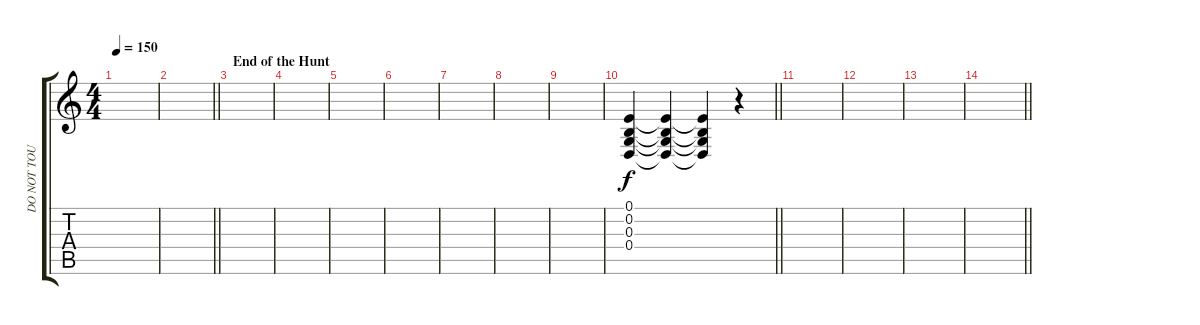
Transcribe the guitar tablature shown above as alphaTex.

\track ("DO NOT TOUCH" "DO NOT TOU") {instrument voiceoohs}
\staff {score tabs}
\tuning (E4 B3 G3 D3 A2 D2) {hide}
\ts (4 4)
\tempo 150
\clef g2
\ks c
|
\barLineRight lightlight
|
\section ("" "End of the Hunt")
|
|
|
|
|
|
|
\barLineRight lightlight
(0.1 0.2 0.3 0.4).4 (0.1{t} 0.2{t} 0.3{t} 0.4{t}).4 (0.1{t} 0.2{t} 0.3{t} 0.4{t}).4 r.4 |
|
|
|
\barLineRight lightlight
